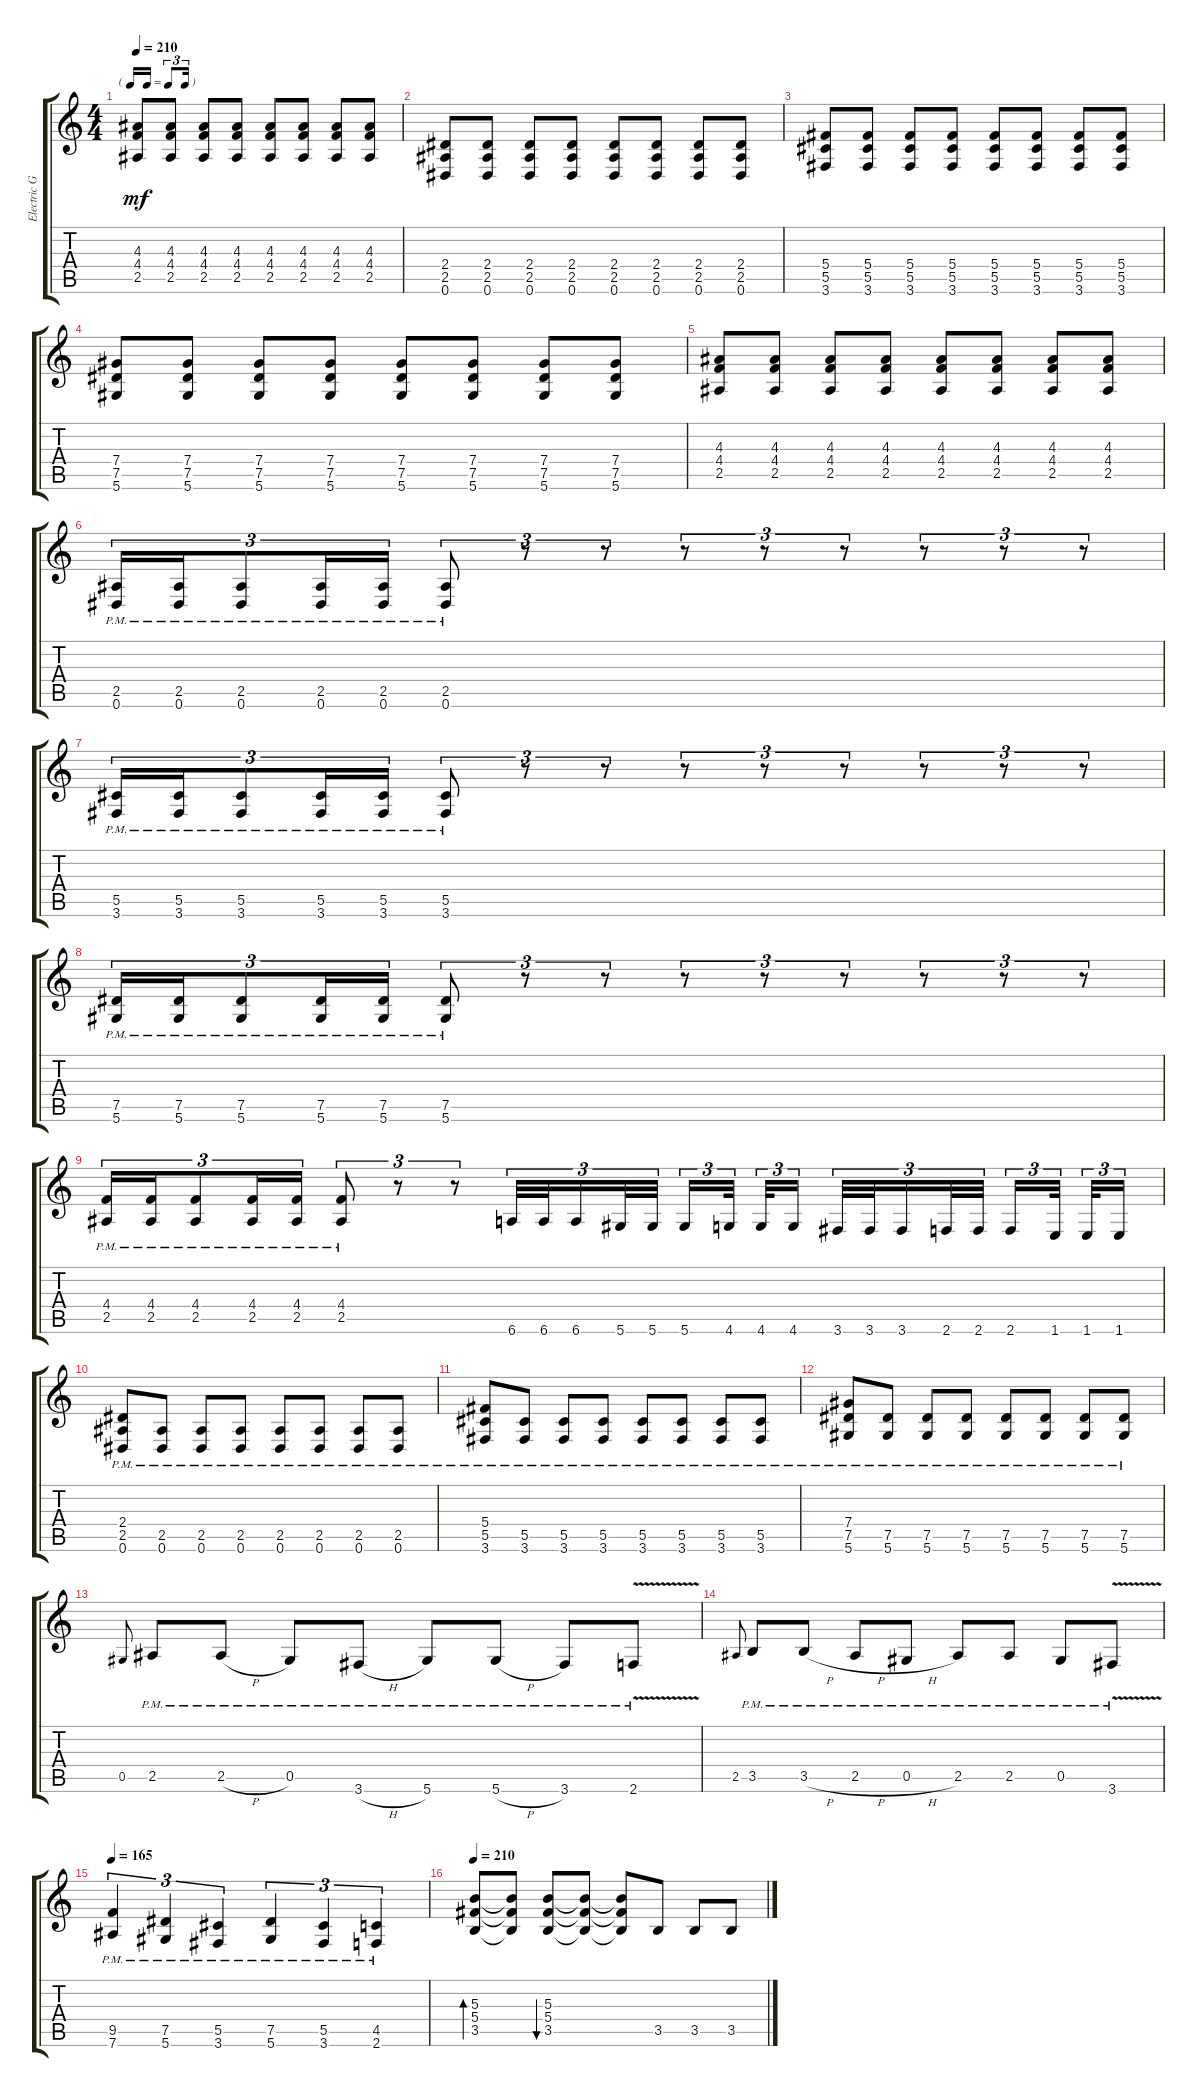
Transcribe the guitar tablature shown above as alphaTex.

\track ("Electric Guitar" "Electric G") {instrument overdrivenguitar}
\staff {score tabs}
\tuning (Eb4 Bb3 Gb3 Db3 Ab2 Eb2) {hide}
\ts (4 4)
\tf triplet16th
\tempo 210
\clef g2
\ks c
(4.3 4.4 2.5).8{dy mf} (4.3 4.4 2.5).8 (4.3 4.4 2.5).8 (4.3 4.4 2.5).8 (4.3 4.4 2.5).8 (4.3 4.4 2.5).8 (4.3 4.4 2.5).8 (4.3 4.4 2.5).8 |
(2.4 2.5 0.6).8 (2.4 2.5 0.6).8 (2.4 2.5 0.6).8 (2.4 2.5 0.6).8 (2.4 2.5 0.6).8 (2.4 2.5 0.6).8 (2.4 2.5 0.6).8 (2.4 2.5 0.6).8 |
(5.4 5.5 3.6).8 (5.4 5.5 3.6).8 (5.4 5.5 3.6).8 (5.4 5.5 3.6).8 (5.4 5.5 3.6).8 (5.4 5.5 3.6).8 (5.4 5.5 3.6).8 (5.4 5.5 3.6).8 |
(7.4 7.5 5.6).8 (7.4 7.5 5.6).8 (7.4 7.5 5.6).8 (7.4 7.5 5.6).8 (7.4 7.5 5.6).8 (7.4 7.5 5.6).8 (7.4 7.5 5.6).8 (7.4 7.5 5.6).8 |
(4.3 4.4 2.5).8 (4.3 4.4 2.5).8 (4.3 4.4 2.5).8 (4.3 4.4 2.5).8 (4.3 4.4 2.5).8 (4.3 4.4 2.5).8 (4.3 4.4 2.5).8 (4.3 4.4 2.5).8 |
(2.5{pm} 0.6{pm}).16{tu (3 2)} (2.5{pm} 0.6{pm}).16{tu (3 2)} (2.5{pm} 0.6{pm}).8{tu (3 2)} (2.5{pm} 0.6{pm}).16{tu (3 2)} (2.5{pm} 0.6{pm}).16{tu (3 2)} (2.5{pm} 0.6{pm}).8{tu (3 2)} r.8{tu (3 2)} r.8{tu (3 2)} r.8{tu (3 2)} r.8{tu (3 2)} r.8{tu (3 2)} r.8{tu (3 2)} r.8{tu (3 2)} r.8{tu (3 2)} |
(5.5{pm} 3.6{pm}).16{tu (3 2)} (5.5{pm} 3.6{pm}).16{tu (3 2)} (5.5{pm} 3.6{pm}).8{tu (3 2)} (5.5{pm} 3.6{pm}).16{tu (3 2)} (5.5{pm} 3.6{pm}).16{tu (3 2)} (5.5{pm} 3.6{pm}).8{tu (3 2)} r.8{tu (3 2)} r.8{tu (3 2)} r.8{tu (3 2)} r.8{tu (3 2)} r.8{tu (3 2)} r.8{tu (3 2)} r.8{tu (3 2)} r.8{tu (3 2)} |
(7.5{pm} 5.6{pm}).16{tu (3 2)} (7.5{pm} 5.6{pm}).16{tu (3 2)} (7.5{pm} 5.6{pm}).8{tu (3 2)} (7.5{pm} 5.6{pm}).16{tu (3 2)} (7.5{pm} 5.6{pm}).16{tu (3 2)} (7.5{pm} 5.6{pm}).8{tu (3 2)} r.8{tu (3 2)} r.8{tu (3 2)} r.8{tu (3 2)} r.8{tu (3 2)} r.8{tu (3 2)} r.8{tu (3 2)} r.8{tu (3 2)} r.8{tu (3 2)} |
(4.4{pm} 2.5{pm}).16{tu (3 2)} (4.4{pm} 2.5{pm}).16{tu (3 2)} (4.4{pm} 2.5{pm}).8{tu (3 2)} (4.4{pm} 2.5{pm}).16{tu (3 2)} (4.4{pm} 2.5{pm}).16{tu (3 2)} (4.4{pm} 2.5{pm}).8{tu (3 2)} r.8{tu (3 2)} r.8{tu (3 2)} 6.6.32{tu (3 2)} 6.6.32{tu (3 2)} 6.6.16{tu (3 2)} 5.6.32{tu (3 2)} 5.6.32{tu (3 2) beam splitsecondary} 5.6.16{tu (3 2)} 4.6.32{tu (3 2) beam splitsecondary} 4.6.32{tu (3 2)} 4.6.16{tu (3 2)} 3.6.32{tu (3 2)} 3.6.32{tu (3 2)} 3.6.16{tu (3 2)} 2.6.32{tu (3 2)} 2.6.32{tu (3 2) beam splitsecondary} 2.6.16{tu (3 2)} 1.6.32{tu (3 2) beam splitsecondary} 1.6.32{tu (3 2)} 1.6.16{tu (3 2)} |
(2.4{pm} 2.5{pm} 0.6{pm}).8 (2.5{pm} 0.6{pm}).8 (2.5{pm} 0.6{pm}).8 (2.5{pm} 0.6{pm}).8 (2.5{pm} 0.6{pm}).8 (2.5{pm} 0.6{pm}).8 (2.5{pm} 0.6{pm}).8 (2.5{pm} 0.6{pm}).8 |
(5.4{pm} 5.5{pm} 3.6{pm}).8 (5.5{pm} 3.6{pm}).8 (5.5{pm} 3.6{pm}).8 (5.5{pm} 3.6{pm}).8 (5.5{pm} 3.6{pm}).8 (5.5{pm} 3.6{pm}).8 (5.5{pm} 3.6{pm}).8 (5.5{pm} 3.6{pm}).8 |
(7.4{pm} 7.5{pm} 5.6{pm}).8 (7.5{pm} 5.6{pm}).8 (7.5{pm} 5.6{pm}).8 (7.5{pm} 5.6{pm}).8 (7.5{pm} 5.6{pm}).8 (7.5{pm} 5.6{pm}).8 (7.5{pm} 5.6{pm}).8 (7.5{pm} 5.6{pm}).8 |
0.5.8{gr onbeat} 2.5{pm}.8 2.5{h pm}.8 0.5{pm}.8 3.6{h pm}.8 5.6{pm}.8 5.6{h pm}.8 3.6{pm}.8 2.6{v pm}.8 |
2.5.8{gr onbeat} 3.5{pm}.8 3.5{h pm}.8 2.5{h pm}.8 0.5{h pm}.8 2.5{pm}.8 2.5{pm}.8 0.5{pm}.8 3.6{v pm}.8 |
\tempo 165
(9.5{pm} 7.6{pm}).4{tu (3 2)} (7.5{pm} 5.6{pm}).4{tu (3 2)} (5.5{pm} 3.6{pm}).4{tu (3 2)} (7.5{pm} 5.6{pm}).4{tu (3 2)} (5.5{pm} 3.6{pm}).4{tu (3 2)} (4.5{pm} 2.6{pm}).4{tu (3 2)} |
\tempo 210
(5.3 5.4 3.5).8{bd 30} (5.3{t} 5.4{t} 3.5{t}).8 (5.3 5.4 3.5).8{bu 30} (5.3{t} 5.4{t} 3.5{t}).8 (5.3{t} 5.4{t} 3.5{t}).8 3.5.8 3.5.8 3.5.8
